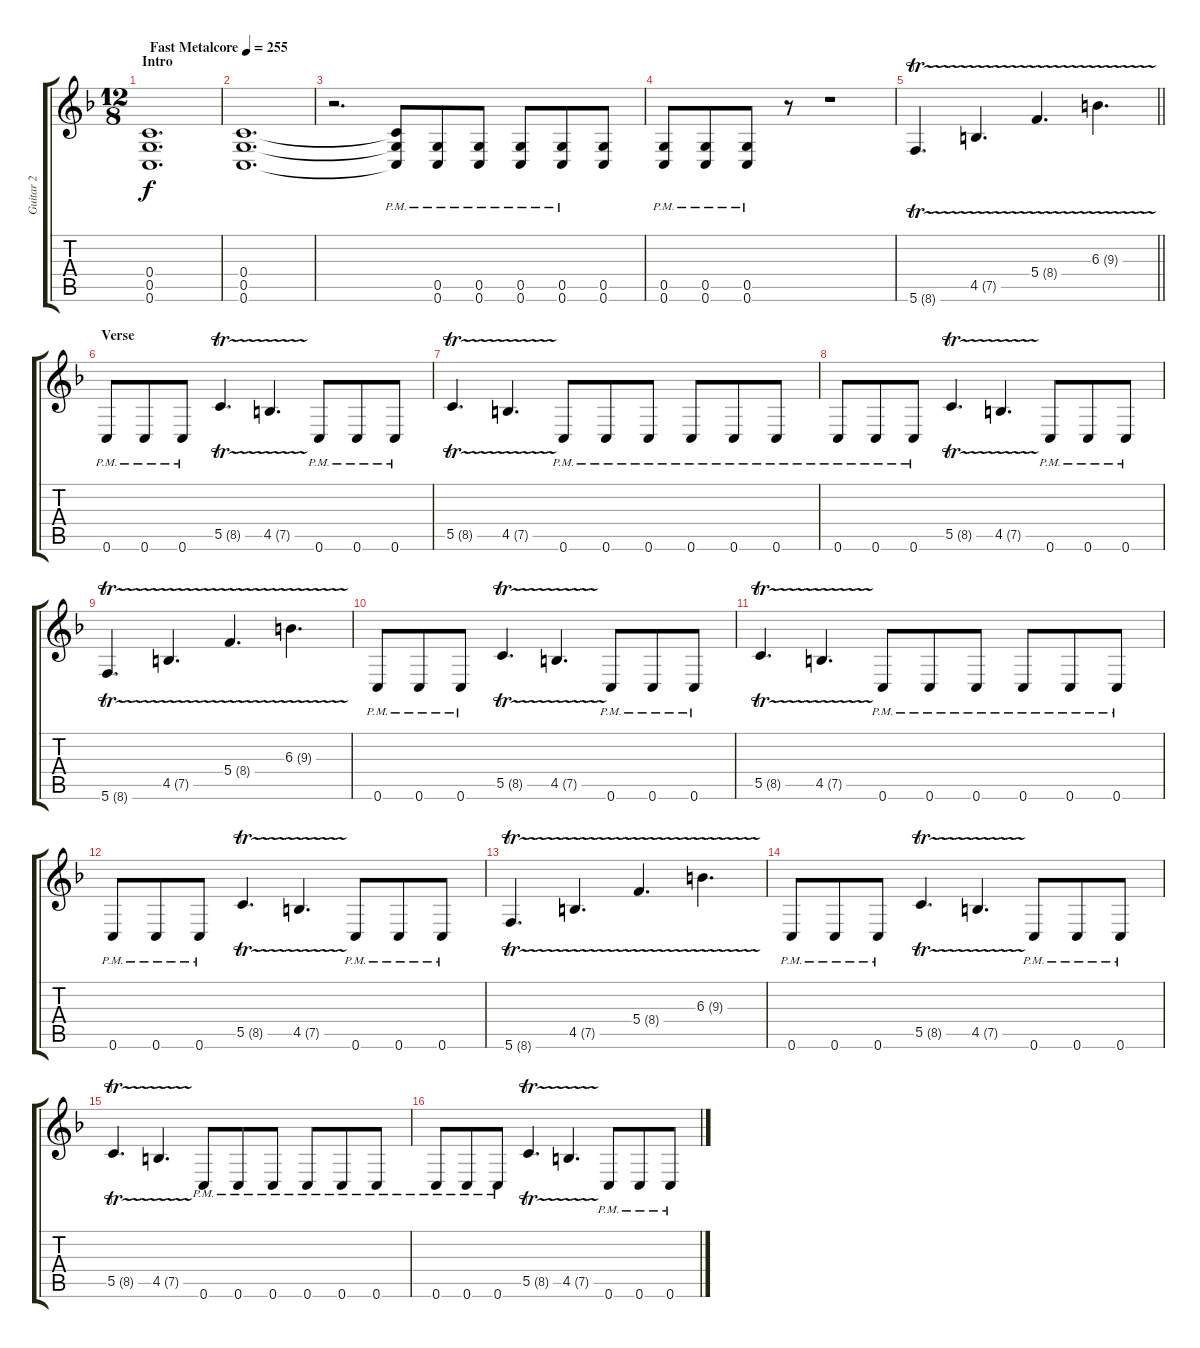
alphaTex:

\track ("Guitar 2" "Guitar 2") {instrument distortionguitar}
\staff {score tabs}
\tuning (D4 A3 F3 C3 G2 C2) {hide}
\ts (12 8)
\section ("" "Intro")
\tempo (255 "Fast Metalcore")
\clef g2
\ks dminor
(0.4 0.5 0.6).1{d dy f instrument distortionguitar} |
(0.4 0.5 0.6).1{d} |
r.2{d} (0.4{t} 0.5{pm t} 0.6{pm t}).8 (0.5{pm} 0.6{pm}).8 (0.5{pm} 0.6{pm}).8 (0.5{pm} 0.6{pm}).8 (0.5{pm} 0.6{pm}).8 (0.5 0.6).8 |
(0.5{pm} 0.6{pm}).8 (0.5{pm} 0.6{pm}).8 (0.5{pm} 0.6{pm}).8 r.8 r.1 |
\barLineRight lightlight
5.6{tr (8 16)}.4{d} 4.5{tr (7 16)}.4{d} 5.4{tr (8 16)}.4{d} 6.3{tr (9 16)}.4{d} |
\section ("" "Verse")
0.6{pm}.8 0.6{pm}.8 0.6{pm}.8 5.5{tr (8 16)}.4{d} 4.5{tr (7 16)}.4{d} 0.6{pm}.8 0.6{pm}.8 0.6{pm}.8 |
5.5{tr (8 16)}.4{d} 4.5{tr (7 16)}.4{d} 0.6{pm}.8 0.6{pm}.8 0.6{pm}.8 0.6{pm}.8 0.6{pm}.8 0.6{pm}.8 |
0.6{pm}.8 0.6{pm}.8 0.6{pm}.8 5.5{tr (8 16)}.4{d} 4.5{tr (7 16)}.4{d} 0.6{pm}.8 0.6{pm}.8 0.6{pm}.8 |
5.6{tr (8 16)}.4{d} 4.5{tr (7 16)}.4{d} 5.4{tr (8 16)}.4{d} 6.3{tr (9 16)}.4{d} |
0.6{pm}.8 0.6{pm}.8 0.6{pm}.8 5.5{tr (8 16)}.4{d} 4.5{tr (7 16)}.4{d} 0.6{pm}.8 0.6{pm}.8 0.6{pm}.8 |
5.5{tr (8 16)}.4{d} 4.5{tr (7 16)}.4{d} 0.6{pm}.8 0.6{pm}.8 0.6{pm}.8 0.6{pm}.8 0.6{pm}.8 0.6{pm}.8 |
0.6{pm}.8 0.6{pm}.8 0.6{pm}.8 5.5{tr (8 16)}.4{d} 4.5{tr (7 16)}.4{d} 0.6{pm}.8 0.6{pm}.8 0.6{pm}.8 |
5.6{tr (8 16)}.4{d} 4.5{tr (7 16)}.4{d} 5.4{tr (8 16)}.4{d} 6.3{tr (9 16)}.4{d} |
0.6{pm}.8 0.6{pm}.8 0.6{pm}.8 5.5{tr (8 16)}.4{d} 4.5{tr (7 16)}.4{d} 0.6{pm}.8 0.6{pm}.8 0.6{pm}.8 |
5.5{tr (8 16)}.4{d} 4.5{tr (7 16)}.4{d} 0.6{pm}.8 0.6{pm}.8 0.6{pm}.8 0.6{pm}.8 0.6{pm}.8 0.6{pm}.8 |
0.6{pm}.8 0.6{pm}.8 0.6{pm}.8 5.5{tr (8 16)}.4{d} 4.5{tr (7 16)}.4{d} 0.6{pm}.8 0.6{pm}.8 0.6{pm}.8
